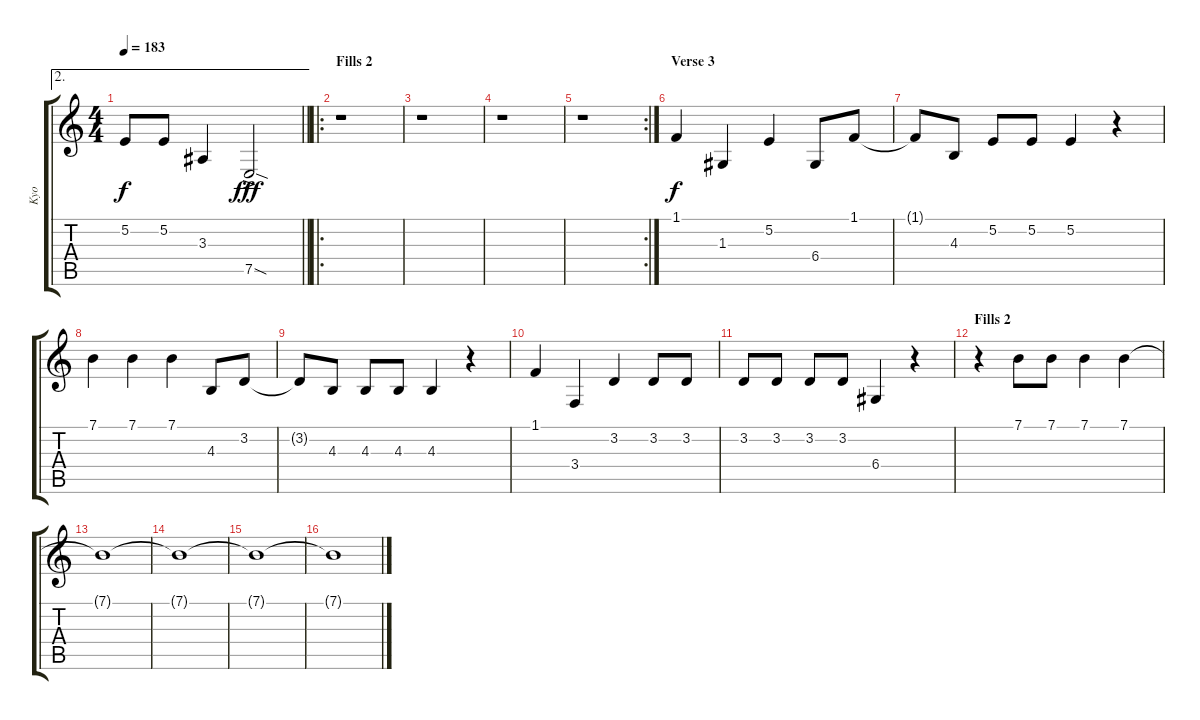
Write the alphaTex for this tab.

\track ("Kyo" "Kyo") {instrument sopranosax}
\staff {score tabs}
\tuning (E4 B3 G3 D3 A2 E2) {hide}
\ae 2
\ts (4 4)
\tempo 183
\clef g2
\barLineRight lightlight
\ks c
5.2.8{dy f} 5.2.8 3.3.4 7.5{sod ac}.2{dy fff} |
\ro
\section ("" "Fills 2")
r.1 |
r.1 |
r.1 |
\rc 2
r.1 |
\section ("" "Verse 3")
1.1.4{dy f} 1.3.4 5.2.4 6.4.8 1.1.8 |
1.1{t}.8 4.3.8 5.2.8 5.2.8 5.2.4 r.4 |
7.1.4 7.1.4 7.1.4 4.3.8 3.2.8 |
3.2{t}.8 4.3.8 4.3.8 4.3.8 4.3.4 r.4 |
1.1.4 3.4.4 3.2.4 3.2.8 3.2.8 |
3.2.8 3.2.8 3.2.8 3.2.8 6.4.4 r.4 |
\section ("" "Fills 2")
r.4 7.1.8 7.1.8 7.1.4 7.1.4 |
7.1{t}.1 |
7.1{t}.1 |
7.1{t}.1{volume 15} |
7.1{t}.1{volume 14}
